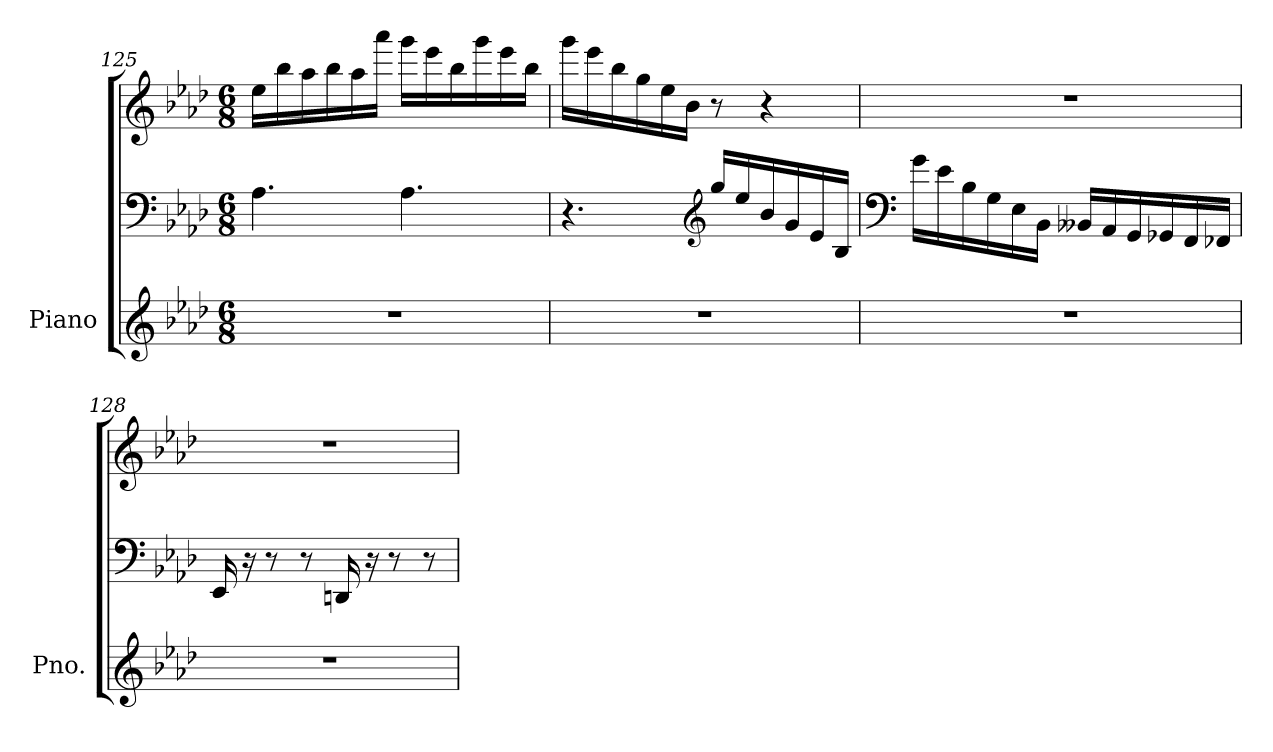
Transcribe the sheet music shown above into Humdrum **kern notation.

**kern	**kern	**kern
*part1	*part1	*part1
*staff3	*staff2	*staff1
*I"Piano	*	*
*I'Pno.	*	*
!!LO:LB:g=z
*clefG2	*clefF4	*clefG2
*k[b-e-a-d-]	*k[b-e-a-d-]	*k[b-e-a-d-]
*M6/8	*M6/8	*M6/8
=125	=125	=125
2.r	4.A-\	16ee-\LL
.	.	16bb-\
.	.	16aa-\
.	.	16bb-\
.	.	16aa-\
.	.	16aaa-\JJ
.	4.A-\	16ggg\LL
.	.	16eee-\
.	.	16bb-\
.	.	16ggg\
.	.	16eee-\
.	.	16bb-\JJ
=126	=126	=126
2.r	4.r	16ggg\LL
.	.	16eee-\
.	.	16bb-\
.	.	16gg\
.	.	16ee-\
.	.	16b-\JJ
*	*clefG2	*
.	16gg/LL	8r
.	16ee-/	.
.	16b-/	4r
.	16g/	.
.	16e-/	.
.	16B-/JJ	.
=127	=127	=127
*	*clefF4	*
2.r	16g\LL	2.r
.	16e-\	.
.	16B-\	.
.	16G\	.
.	16E-\	.
.	16BB-\JJ	.
.	16BB--X/LL	.
.	16AA-/	.
.	16GG/	.
.	16GG-X/	.
.	16FF/	.
.	16FF-X/JJ	.
=128	=128	=128
2.r	16EE-/	2.r
.	16r	.
.	8r	.
.	8r	.
.	16DDn/	.
.	16r	.
.	8r	.
.	8r	.
=	=	=
*-	*-	*-
